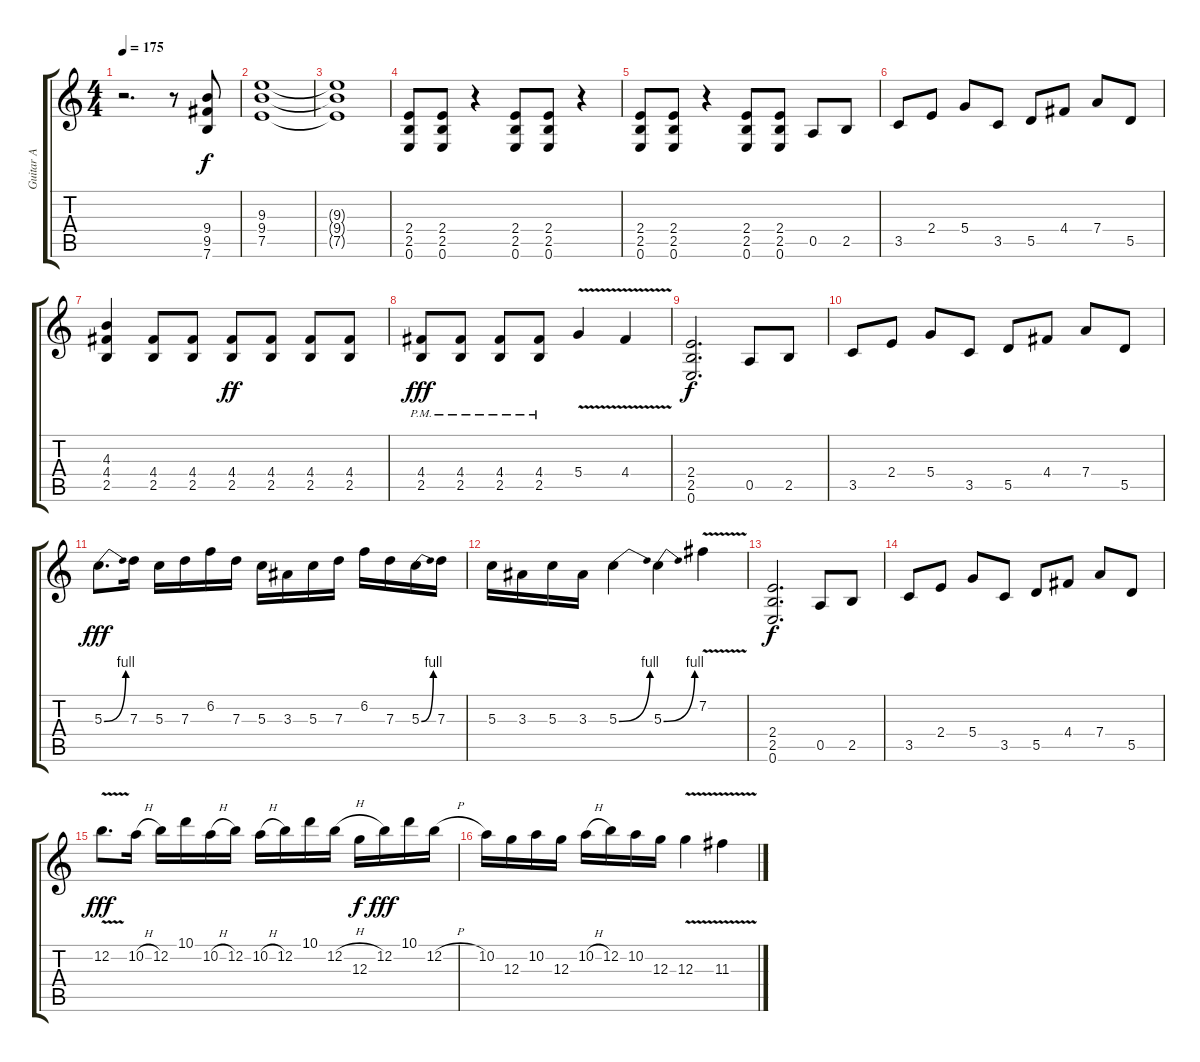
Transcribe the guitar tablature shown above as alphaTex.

\track ("Guitar A" "Guitar A") {instrument distortionguitar}
\staff {score tabs}
\tuning (E4 B3 G3 D3 A2 E2) {hide}
\ts (4 4)
\tempo 175
\clef g2
\ks c
r.2{d dy f instrument distortionguitar} r.8 (9.4 9.5 7.6).8 |
(9.3 9.4 7.5).1 |
(9.3{t} 9.4{t} 7.5{t}).1 |
(2.4 2.5 0.6).8 (2.4 2.5 0.6).8 r.4 (2.4 2.5 0.6).8 (2.4 2.5 0.6).8 r.4 |
(2.4 2.5 0.6).8 (2.4 2.5 0.6).8 r.4 (2.4 2.5 0.6).8 (2.4 2.5 0.6).8 0.5.8 2.5.8 |
3.5.8 2.4.8 5.4.8 3.5.8 5.5.8 4.4.8 7.4.8 5.5.8 |
(4.3 4.4 2.5).4 (4.4 2.5).8 (4.4 2.5).8 (4.4 2.5).8{dy ff} (4.4 2.5).8 (4.4 2.5).8 (4.4 2.5).8 |
(4.4 2.5{pm}).8{dy fff} (4.4 2.5{pm}).8 (4.4 2.5{pm}).8 (4.4 2.5{pm}).8 5.4{v}.4 4.4{v}.4 |
(2.4 2.5 0.6).2{d dy f} 0.5.8 2.5.8 |
3.5.8 2.4.8 5.4.8 3.5.8 5.5.8 4.4.8 7.4.8 5.5.8 |
5.3{be (bend 0 0 60 4)}.8{d dy fff} 7.3.16 5.3.16 7.3.16 6.2.16 7.3.16 5.3.16 3.3.16 5.3.16 7.3.16 6.2.16 7.3.16 5.3{be (bend 0 0 60 4)}.16 7.3.16 |
5.3.16 3.3.16 5.3.16 3.3.16 5.3{be (bend 0 0 60 4)}.4 5.3{be (bend 0 0 60 4)}.4 7.2{v}.4 |
(2.4 2.5 0.6).2{d dy f} 0.5.8 2.5.8 |
3.5.8 2.4.8 5.4.8 3.5.8 5.5.8 4.4.8 7.4.8 5.5.8 |
12.2{v}.8{d dy fff} 10.2{h}.16 12.2.16 10.1.16 10.2{h}.16 12.2.16 10.2{h}.16 12.2.16 10.1.16 12.2{h}.16 12.3.16{dy f} 12.2.16{dy fff} 10.1.16 12.2{h}.16 |
10.2.16 12.3.16 10.2.16 12.3.16 10.2{h}.16 12.2.16 10.2.16 12.3.16 12.3{v}.4 11.3{v}.4
